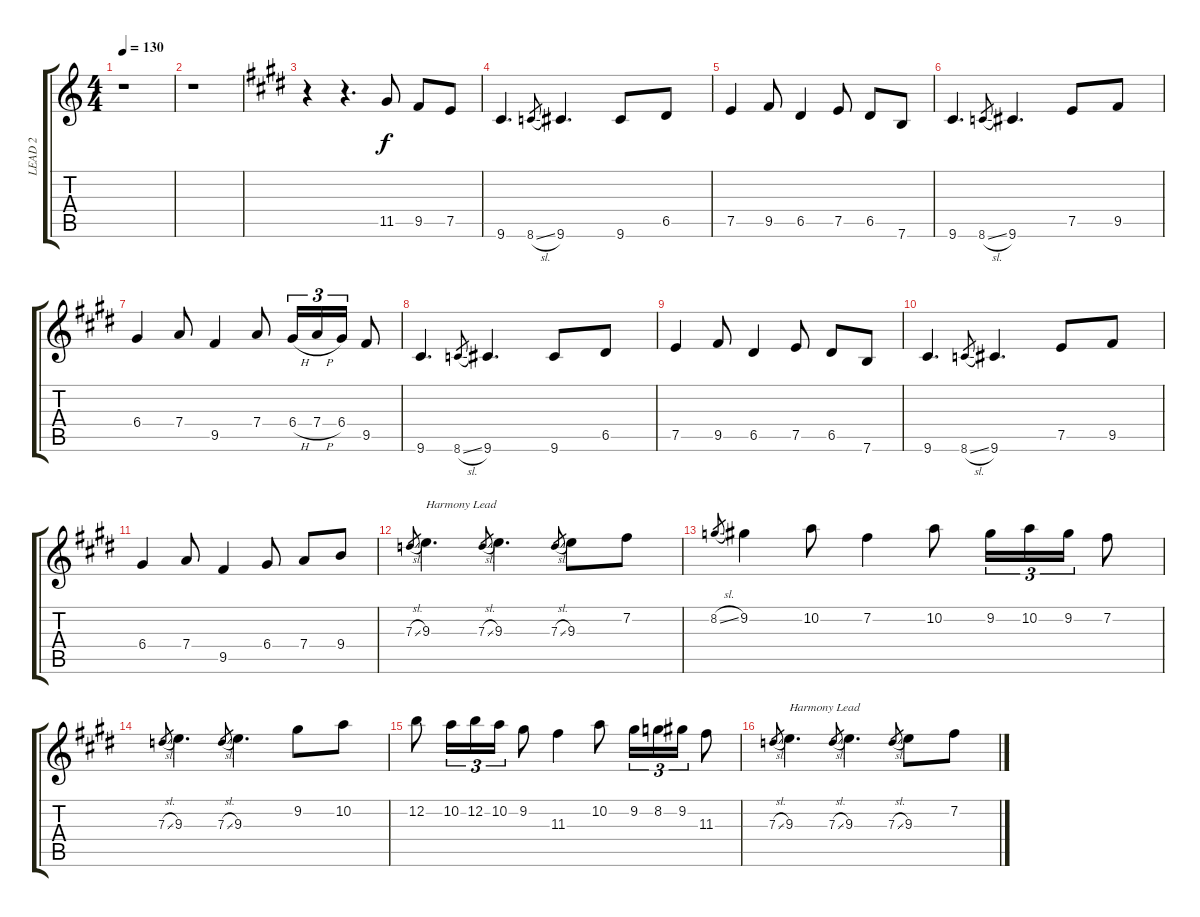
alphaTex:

\track ("LEAD 2" "LEAD 2") {instrument distortionguitar}
\staff {score tabs}
\tuning (E4 B3 G3 D3 A2 E2) {hide}
\ts (4 4)
\tempo 130
\clef g2
\ks c
r.1{dy f} |
r.1 |
\ks c#minor
r.4 r.4{d} 11.5.8 9.5.8 7.5.8 |
9.6.4{d} 8.6{sl}.8{gr} 9.6.4{d} 9.6.8 6.5.8 |
7.5.4 9.5.8 6.5.4 7.5.8 6.5.8 7.6.8 |
9.6.4{d} 8.6{sl}.8{gr} 9.6.4{d} 7.5.8 9.5.8 |
6.4.4 7.4.8 9.5.4 7.4.8 6.4{h}.16{tu (3 2)} 7.4{h}.16{tu (3 2)} 6.4.16{tu (3 2)} 9.5.8 |
9.6.4{d} 8.6{sl}.8{gr} 9.6.4{d} 9.6.8 6.5.8 |
7.5.4 9.5.8 6.5.4 7.5.8 6.5.8 7.6.8 |
9.6.4{d} 8.6{sl}.8{gr} 9.6.4{d} 7.5.8 9.5.8 |
6.4.4 7.4.8 9.5.4 6.4.8 7.4.8 9.4.8 |
7.3{sl}.8{gr} 9.3.4{d txt "Harmony Lead" volume 16} 7.3{sl}.8{gr} 9.3.4{d} 7.3{sl}.8{gr} 9.3.8 7.2.8 |
\ks e
8.2{sl}.8{gr} 9.2.4 10.2.8 7.2.4 10.2.8 9.2.16{tu (3 2)} 10.2.16{tu (3 2)} 9.2.16{tu (3 2)} 7.2.8 |
\ks c#minor
7.3{sl}.8{gr} 9.3.4{d} 7.3{sl}.8{gr} 9.3.4{d} 9.2.8 10.2.8 |
12.2.8 10.2.16{tu (3 2)} 12.2.16{tu (3 2)} 10.2.16{tu (3 2)} 9.2.8 11.3.4 10.2.8 9.2.16{tu (3 2)} 8.2.16{tu (3 2)} 9.2.16{tu (3 2)} 11.3.8 |
7.3{sl}.8{gr} 9.3.4{d txt "Harmony Lead" volume 16} 7.3{sl}.8{gr} 9.3.4{d} 7.3{sl}.8{gr} 9.3.8 7.2.8
